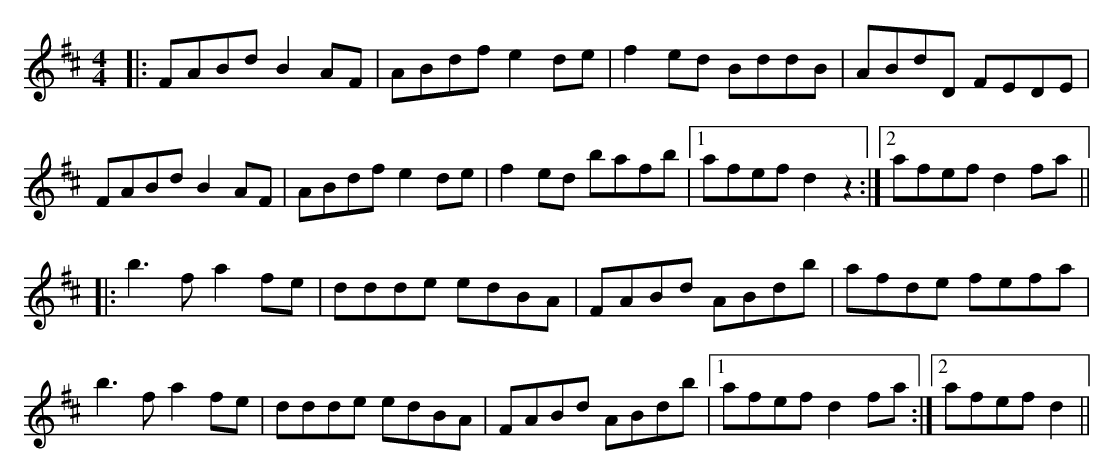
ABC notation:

X:1
M:4/4
K:D
|:FABd B2AF|ABdf e2de|f2ed BddB|ABdD FEDE|
FABd B2AF|ABdf e2de|f2ed bafb|1 afef d2z2:|2 afef d2fa||
|:b3fa2 fe|ddde edBA|FABd ABdb|afde fefa|
b3fa2 fe|ddde edBA|FABd ABdb|1 afef d2fa:|2 afef d2||
